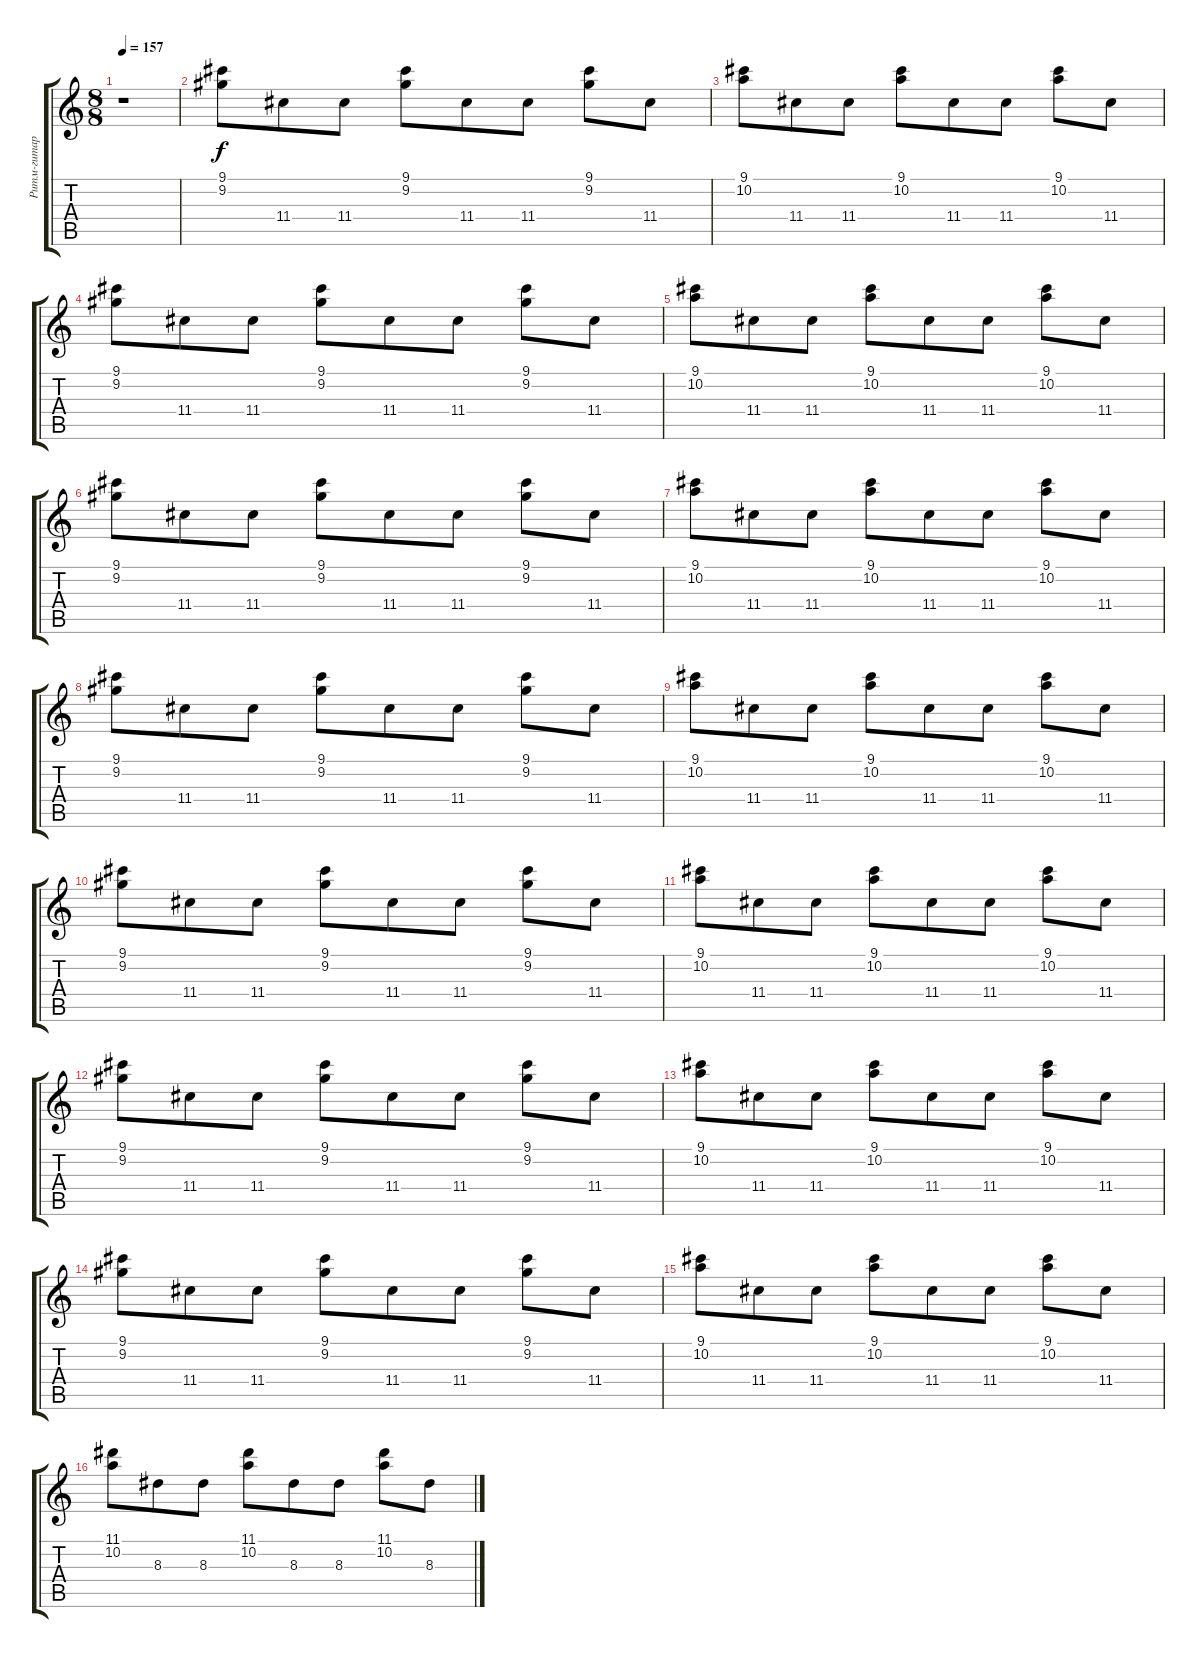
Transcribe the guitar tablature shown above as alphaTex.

\track ("Ритм-гитара" "Ритм-гитар") {instrument distortionguitar}
\staff {score tabs}
\tuning (E4 B3 G3 D3 A2 E2) {hide}
\ts (8 8)
\tempo 157
\clef g2
\ks c
r.1{dy f instrument distortionguitar} |
(9.1 9.2).8 11.4.8 11.4.8 (9.1 9.2).8 11.4.8 11.4.8 (9.1 9.2).8 11.4.8 |
(9.1 10.2).8 11.4.8 11.4.8 (9.1 10.2).8 11.4.8 11.4.8 (9.1 10.2).8 11.4.8 |
(9.1 9.2).8 11.4.8 11.4.8 (9.1 9.2).8 11.4.8 11.4.8 (9.1 9.2).8 11.4.8 |
(9.1 10.2).8 11.4.8 11.4.8 (9.1 10.2).8 11.4.8 11.4.8 (9.1 10.2).8 11.4.8 |
(9.1 9.2).8 11.4.8 11.4.8 (9.1 9.2).8 11.4.8 11.4.8 (9.1 9.2).8 11.4.8 |
(9.1 10.2).8 11.4.8 11.4.8 (9.1 10.2).8 11.4.8 11.4.8 (9.1 10.2).8 11.4.8 |
(9.1 9.2).8 11.4.8 11.4.8 (9.1 9.2).8 11.4.8 11.4.8 (9.1 9.2).8 11.4.8 |
(9.1 10.2).8 11.4.8 11.4.8 (9.1 10.2).8 11.4.8 11.4.8 (9.1 10.2).8 11.4.8 |
(9.1 9.2).8 11.4.8 11.4.8 (9.1 9.2).8 11.4.8 11.4.8 (9.1 9.2).8 11.4.8 |
(9.1 10.2).8 11.4.8 11.4.8 (9.1 10.2).8 11.4.8 11.4.8 (9.1 10.2).8 11.4.8 |
(9.1 9.2).8 11.4.8 11.4.8 (9.1 9.2).8 11.4.8 11.4.8 (9.1 9.2).8 11.4.8 |
(9.1 10.2).8 11.4.8 11.4.8 (9.1 10.2).8 11.4.8 11.4.8 (9.1 10.2).8 11.4.8 |
(9.1 9.2).8 11.4.8 11.4.8 (9.1 9.2).8 11.4.8 11.4.8 (9.1 9.2).8 11.4.8 |
(9.1 10.2).8 11.4.8 11.4.8 (9.1 10.2).8 11.4.8 11.4.8 (9.1 10.2).8 11.4.8 |
(11.1 10.2).8 8.3.8 8.3.8 (11.1 10.2).8 8.3.8 8.3.8 (11.1 10.2).8 8.3.8
